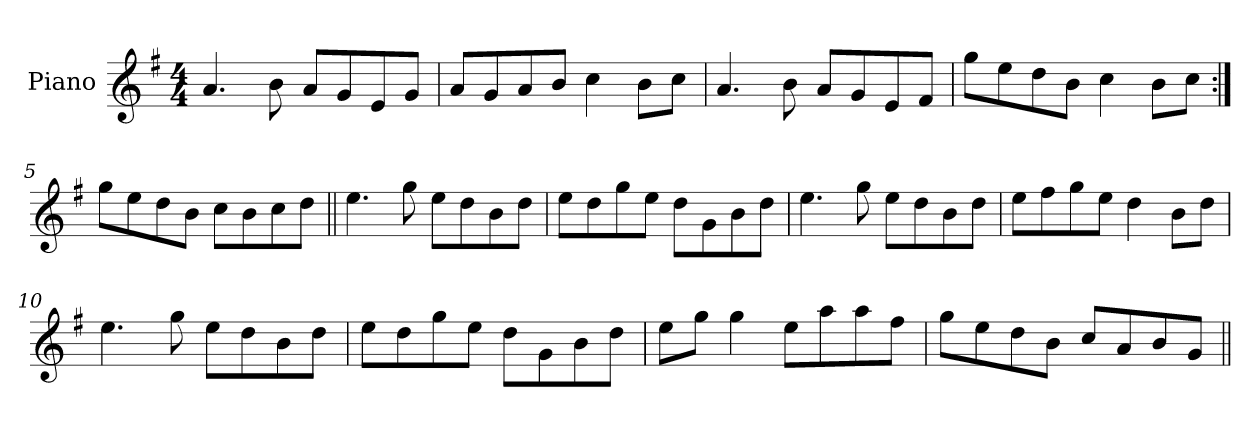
**kern
*part1
*staff1
*I"Piano
*I'Pno
*clefG2
*k[f#]
*A:dor
*M4/4
=1
4.a/
8b\
8a/L
8g/
8e/
8g/J
=2
8a/L
8g/
8a/
8b/J
4cc\
8b\L
8cc\J
=3
4.a/
8b\
8a/L
8g/
8e/
8f#/J
=4
8gg\L
8ee\
8dd\
8b\J
4cc\
8b\L
8cc\J
=5:|!
8gg\L
8ee\
8dd\
8b\J
8cc\L
8b\
8cc\
8dd\J
=6||
4.ee\
8gg\
8ee\L
8dd\
8b\
8dd\J
=7
8ee\L
8dd\
8gg\
8ee\J
8dd\L
8g\
8b\
8dd\J
=8
4.ee\
8gg\
8ee\L
8dd\
8b\
8dd\J
=9
8ee\L
8ff#\
8gg\
8ee\J
4dd\
8b\L
8dd\J
=10
4.ee\
8gg\
8ee\L
8dd\
8b\
8dd\J
=11
8ee\L
8dd\
8gg\
8ee\J
8dd\L
8g\
8b\
8dd\J
=12
8ee\L
8gg\J
4gg\
8ee\L
8aa\
8aa\
8ff#\J
=13
8gg\L
8ee\
8dd\
8b\J
8cc/L
8a/
8b/
8g/J
=||
*-
